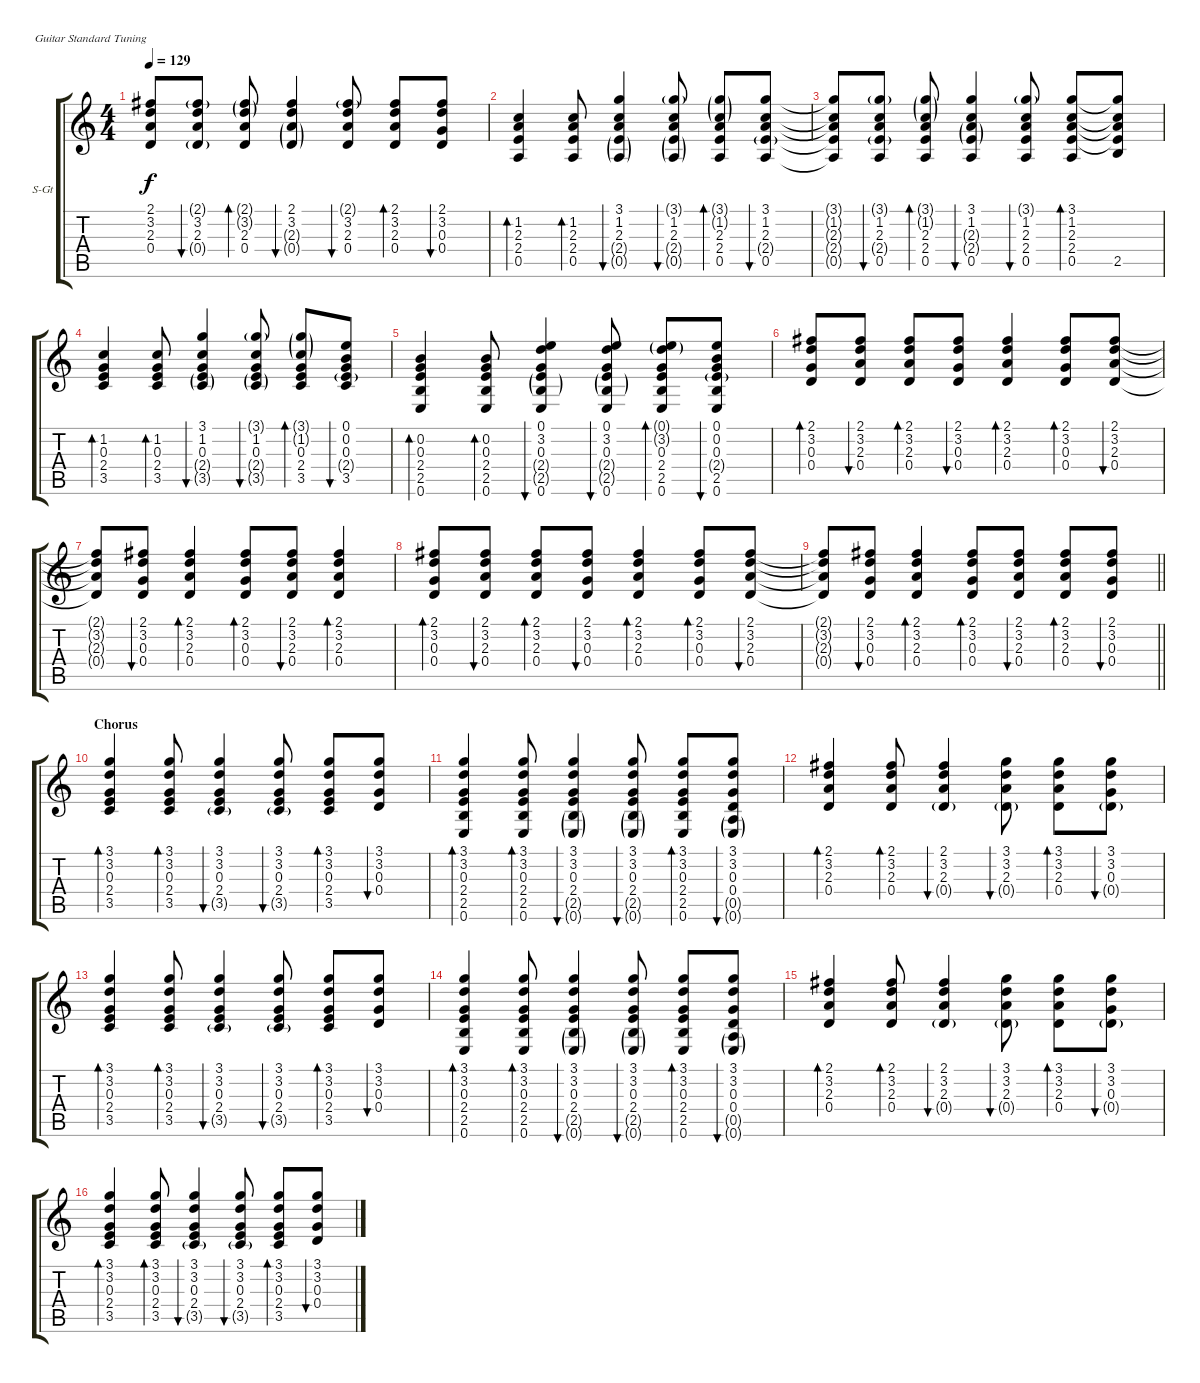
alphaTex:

\bracketExtendMode groupsimilarinstruments
\firstSystemTrackNameOrientation horizontal
\otherSystemsTrackNameOrientation horizontal
\track ("Acoustic Guitar" "S-Gt") {instrument acousticguitarsteel}
\staff {score tabs}
\tuning (E4 B3 G3 D3 A2 E2)
\ts (4 4)
\tempo 129
\clef g2
\ks c
(2.1{t} 3.2{t} 2.3{t} 0.4{t}).8{dy f} (2.1{g} 3.2 2.3 0.4{g}).8{bu 60} (2.1{g} 3.2{g} 2.3 0.4).8{bd 60} (2.1 3.2 2.3{g} 0.4{g}).4{bu 60} (2.1{g} 3.2 2.3 0.4).8{bu 60} (2.1 3.2 2.3 0.4).8{bd 60} (2.1 3.2 0.3 0.4).8{bu 60} |
(1.2 2.3 2.4 0.5).4{bd 60} (1.2 2.3 2.4 0.5).8{bd 60} (3.1 1.2 2.3 2.4{g} 0.5{g}).4{bu 60} (3.1{g} 1.2 2.3 2.4{g} 0.5{g}).8{bu 60} (3.1{g} 1.2{g} 2.3 2.4 0.5).8{bd 60} (3.1 1.2 2.3 2.4{g} 0.5).8{bu 60} |
(3.1{t} 1.2{t} 2.3{t} 2.4{t} 0.5{t}).8 (3.1{g} 1.2 2.3 2.4{g} 0.5).8{bu 60} (3.1{g} 1.2{g} 2.3 2.4 0.5).8{bd 60} (3.1 1.2 2.3{g} 2.4{g} 0.5).4{bu 60} (3.1{g} 1.2 2.3 2.4 0.5).8{bu 60} (3.1 1.2 2.3 2.4 0.5).8{bd 60} (3.1{t} 1.2{t} 2.3{t} 2.4{t} 2.5).8 |
(1.2 0.3 2.4 3.5).4{bd 60} (1.2 0.3 2.4 3.5).8{bd 60} (3.1 1.2 0.3 2.4{g} 3.5{g}).4{bu 60} (3.1{g} 1.2 0.3 2.4{g} 3.5{g}).8{bu 60} (3.1{g} 1.2{g} 0.3 2.4 3.5).8{bd 60} (0.1 0.2 0.3 2.4{g} 3.5).8{bu 60} |
(0.2 0.3 2.4 2.5 0.6).4{bd 60} (0.2 0.3 2.4 2.5 0.6).8{bd 60} (0.1 3.2 0.3 2.4{g} 2.5{g} 0.6).4{bu 60} (0.1 3.2 0.3 2.4{g} 2.5{g} 0.6).8{bu 60} (0.1{g} 3.2{g} 0.3 2.4 2.5 0.6).8{bd 60} (0.1 0.2 0.3 2.4{g} 2.5 0.6).8{bu 60} |
(2.1 3.2 0.3 0.4).8{bd 60} (2.1 3.2 2.3 0.4).8{bu 60} (2.1 3.2 2.3 0.4).8{bd 60} (2.1 3.2 0.3 0.4).8{bu 60} (2.1 3.2 2.3 0.4).4{bd 60} (2.1 3.2 0.3 0.4).8{bd 60} (2.1 3.2 2.3 0.4).8{bu 60} |
(2.1{t} 3.2{t} 2.3{t} 0.4{t}).8 (2.1 3.2 0.3 0.4).8{bu 60} (2.1 3.2 2.3 0.4).4{bd 60} (2.1 3.2 0.3 0.4).8{bd 60} (2.1 3.2 2.3 0.4).8{bu 60} (2.1 3.2 2.3 0.4).4{bd 60} |
(2.1 3.2 0.3 0.4).8{bd 60} (2.1 3.2 2.3 0.4).8{bu 60} (2.1 3.2 2.3 0.4).8{bd 60} (2.1 3.2 0.3 0.4).8{bu 60} (2.1 3.2 2.3 0.4).4{bd 60} (2.1 3.2 0.3 0.4).8{bd 60} (2.1 3.2 2.3 0.4).8{bu 60} |
\barLineRight lightlight
(2.1{t} 3.2{t} 2.3{t} 0.4{t}).8 (2.1 3.2 0.3 0.4).8{bu 60} (2.1 3.2 2.3 0.4).4{bd 60} (2.1 3.2 0.3 0.4).8{bd 60} (2.1 3.2 2.3 0.4).8{bu 60} (2.1 3.2 2.3 0.4).8{bd 60} (2.1 3.2 0.3 0.4).8{bu 60} |
\section ("" "Chorus")
(3.1 3.2 0.3 2.4 3.5).4{bd 60} (3.1 3.2 0.3 2.4 3.5).8{bd 60} (3.1 3.2 0.3 2.4 3.5{g}).4{bu 60} (3.1 3.2 0.3 2.4 3.5{g}).8{bu 60} (3.1 3.2 0.3 2.4 3.5).8{bd 60} (3.1 3.2 0.3 0.4).8{bu 60} |
(3.1 3.2 0.3 2.4 2.5 0.6).4{bd 60} (3.1 3.2 0.3 2.4 2.5 0.6).8{bd 60} (3.1 3.2 0.3 2.4 2.5{g} 0.6{g}).4{bu 60} (3.1 3.2 0.3 2.4 2.5{g} 0.6{g}).8{bu 60} (3.1 3.2 0.3 2.4 2.5 0.6).8{bd 60} (3.1 3.2 0.3 0.4 0.5{g} 0.6{g}).8{bu 60} |
(2.1 3.2 2.3 0.4).4{bd 60} (2.1 3.2 2.3 0.4).8{bd 60} (2.1 3.2 2.3 0.4{g}).4{bu 60} (3.1 3.2 2.3 0.4{g}).8{bu 60} (3.1 3.2 2.3 0.4).8{bd 60} (3.1 3.2 0.3 0.4{g}).8{bu 60} |
(3.1 3.2 0.3 2.4 3.5).4{bd 60} (3.1 3.2 0.3 2.4 3.5).8{bd 60} (3.1 3.2 0.3 2.4 3.5{g}).4{bu 60} (3.1 3.2 0.3 2.4 3.5{g}).8{bu 60} (3.1 3.2 0.3 2.4 3.5).8{bd 60} (3.1 3.2 0.3 0.4).8{bu 60} |
(3.1 3.2 0.3 2.4 2.5 0.6).4{bd 60} (3.1 3.2 0.3 2.4 2.5 0.6).8{bd 60} (3.1 3.2 0.3 2.4 2.5{g} 0.6{g}).4{bu 60} (3.1 3.2 0.3 2.4 2.5{g} 0.6{g}).8{bu 60} (3.1 3.2 0.3 2.4 2.5 0.6).8{bd 60} (3.1 3.2 0.3 0.4 0.5{g} 0.6{g}).8{bu 60} |
(2.1 3.2 2.3 0.4).4{bd 60} (2.1 3.2 2.3 0.4).8{bd 60} (2.1 3.2 2.3 0.4{g}).4{bu 60} (3.1 3.2 2.3 0.4{g}).8{bu 60} (3.1 3.2 2.3 0.4).8{bd 60} (3.1 3.2 0.3 0.4{g}).8{bu 60} |
(3.1 3.2 0.3 2.4 3.5).4{bd 60} (3.1 3.2 0.3 2.4 3.5).8{bd 60} (3.1 3.2 0.3 2.4 3.5{g}).4{bu 60} (3.1 3.2 0.3 2.4 3.5{g}).8{bu 60} (3.1 3.2 0.3 2.4 3.5).8{bd 60} (3.1 3.2 0.3 0.4).8{bu 60}
